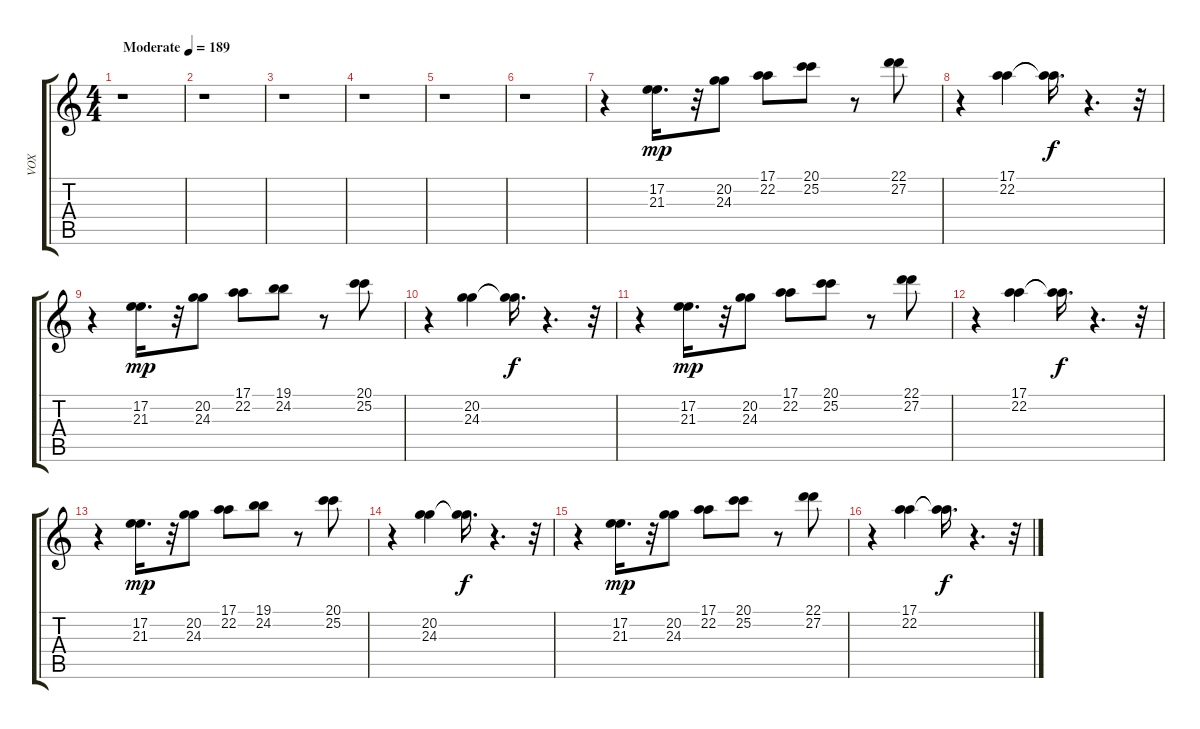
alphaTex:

\track ("VOX" "VOX") {instrument choiraahs}
\staff {score tabs}
\tuning (E4 B3 G3 D3 A2 E2) {hide}
\ts (4 4)
\tempo (189 "Moderate")
\clef g2
\ks c
r.1{dy mp instrument choiraahs} |
r.1 |
r.1 |
r.1 |
r.1 |
r.1 |
r.4 (17.2 21.3).16{d} r.32 (20.2 24.3).8 (17.1 22.2).8{volume 14} (20.1 25.2).8{volume 14} r.8 (22.1 27.2).8{volume 14} |
r.4 (17.1 22.2).4{volume 14} (17.1{t} 22.2{t}).16{d dy f} r.4{d} r.32 |
r.4 (17.2 21.3).16{d dy mp} r.32 (20.2 24.3).8 (17.1 22.2).8{volume 14} (19.1 24.2).8{volume 14} r.8 (20.1 25.2).8{volume 14} |
r.4 (20.2 24.3).4{volume 14} (20.2{t} 24.3{t}).16{d dy f} r.4{d} r.32 |
r.4 (17.2 21.3).16{d dy mp} r.32 (20.2 24.3).8 (17.1 22.2).8{volume 14} (20.1 25.2).8{volume 14} r.8 (22.1 27.2).8{volume 14} |
r.4 (17.1 22.2).4{volume 14} (17.1{t} 22.2{t}).16{d dy f} r.4{d} r.32 |
r.4 (17.2 21.3).16{d dy mp} r.32 (20.2 24.3).8 (17.1 22.2).8{volume 14} (19.1 24.2).8{volume 14} r.8 (20.1 25.2).8{volume 14} |
r.4 (20.2 24.3).4{volume 14} (20.2{t} 24.3{t}).16{d dy f} r.4{d} r.32 |
r.4 (17.2 21.3).16{d dy mp} r.32 (20.2 24.3).8 (17.1 22.2).8{volume 14} (20.1 25.2).8{volume 14} r.8 (22.1 27.2).8{volume 14} |
r.4 (17.1 22.2).4{volume 14} (17.1{t} 22.2{t}).16{d dy f} r.4{d} r.32
